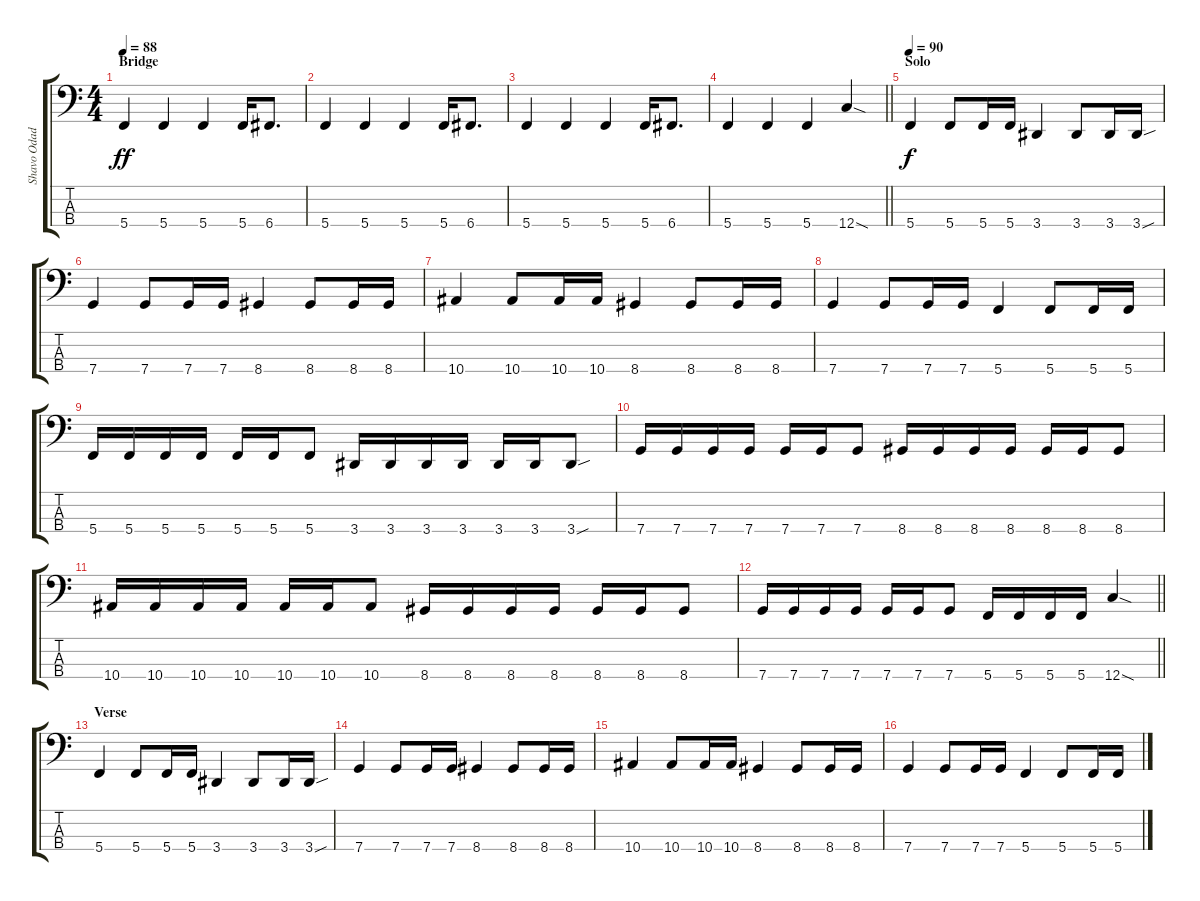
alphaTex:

\track ("Shavo Odadjian" "Shavo Odad") {instrument electricbassfinger}
\staff {score tabs}
\tuning (F2 C2 G1 C1) {hide}
\ts (4 4)
\section ("" "Bridge")
\tempo 88
\clef f4
\ks c
5.4.4{dy ff} 5.4.4 5.4.4 5.4.16 6.4.8{d} |
5.4.4 5.4.4 5.4.4 5.4.16 6.4.8{d} |
5.4.4 5.4.4 5.4.4 5.4.16 6.4.8{d} |
\barLineRight lightlight
5.4.4 5.4.4 5.4.4 12.4{sod}.4 |
\section ("" "Solo")
\tempo 90
5.4.4{dy f} 5.4.8 5.4.16 5.4.16 3.4.4 3.4.8 3.4.16 3.4{sou}.16 |
7.4.4 7.4.8 7.4.16 7.4.16 8.4.4 8.4.8 8.4.16 8.4.16 |
10.4.4 10.4.8 10.4.16 10.4.16 8.4.4 8.4.8 8.4.16 8.4.16 |
7.4.4 7.4.8 7.4.16 7.4.16 5.4.4 5.4.8 5.4.16 5.4.16 |
5.4.16 5.4.16 5.4.16 5.4.16 5.4.16 5.4.16 5.4.8 3.4.16 3.4.16 3.4.16 3.4.16 3.4.16 3.4.16 3.4{sou}.8 |
7.4.16 7.4.16 7.4.16 7.4.16 7.4.16 7.4.16 7.4.8 8.4.16 8.4.16 8.4.16 8.4.16 8.4.16 8.4.16 8.4.8 |
10.4.16 10.4.16 10.4.16 10.4.16 10.4.16 10.4.16 10.4.8 8.4.16 8.4.16 8.4.16 8.4.16 8.4.16 8.4.16 8.4.8 |
\barLineRight lightlight
7.4.16 7.4.16 7.4.16 7.4.16 7.4.16 7.4.16 7.4.8 5.4.16 5.4.16 5.4.16 5.4.16 12.4{sod}.4 |
\section ("" "Verse")
5.4.4 5.4.8 5.4.16 5.4.16 3.4.4 3.4.8 3.4.16 3.4{sou}.16 |
7.4.4 7.4.8 7.4.16 7.4.16 8.4.4 8.4.8 8.4.16 8.4.16 |
10.4.4 10.4.8 10.4.16 10.4.16 8.4.4 8.4.8 8.4.16 8.4.16 |
7.4.4 7.4.8 7.4.16 7.4.16 5.4.4 5.4.8 5.4.16 5.4.16
